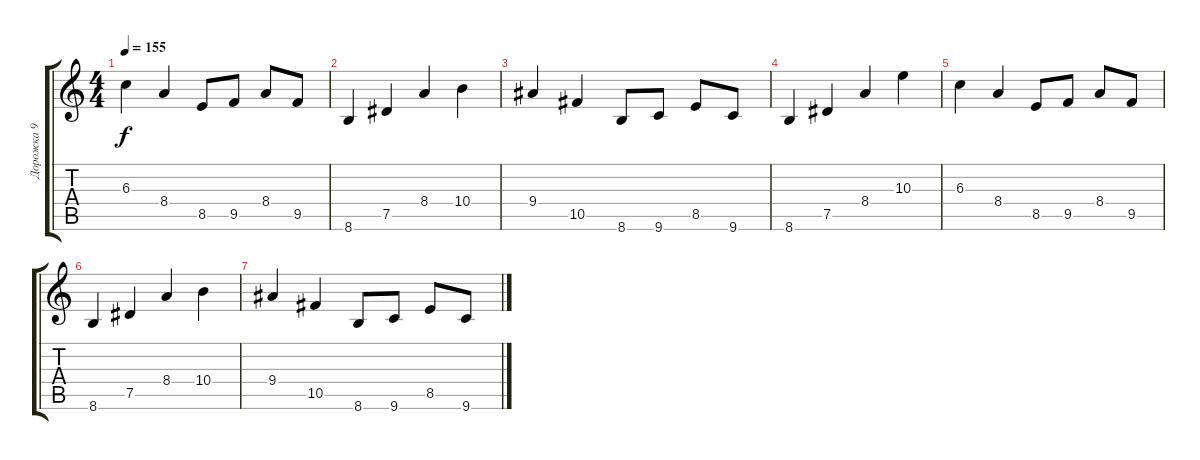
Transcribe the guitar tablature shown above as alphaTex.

\track ("Дорожка 9" "Дорожка 9") {instrument distortionguitar}
\staff {score tabs}
\tuning (Eb4 Bb3 Gb3 Db3 Ab2 Eb2) {hide}
\ts (4 4)
\tempo 155
\clef g2
\ks c
6.3.4{dy f} 8.4.4 8.5.8 9.5.8 8.4.8 9.5.8 |
8.6.4 7.5.4 8.4.4 10.4.4 |
9.4.4 10.5.4 8.6.8 9.6.8 8.5.8 9.6.8 |
8.6.4 7.5.4 8.4.4 10.3.4 |
6.3.4 8.4.4 8.5.8 9.5.8 8.4.8 9.5.8 |
8.6.4 7.5.4 8.4.4 10.4.4 |
9.4.4 10.5.4 8.6.8 9.6.8 8.5.8 9.6.8
